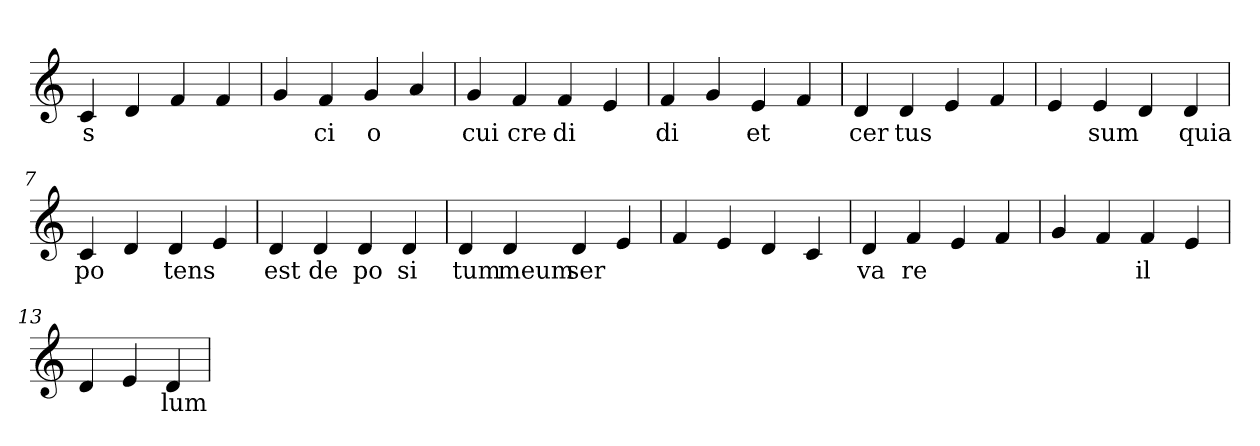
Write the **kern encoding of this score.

**kern	**text
*part1	*part1
*staff1	*staff1
*clefG2	*
=1	=1
4c	s
4d	.
4f	.
4f	.
=2	=2
4g	.
4f	ci
4g	o
4a	.
=3	=3
4g	cui
4f	cre
4f	di
4e	.
=4	=4
4f	di
4g	.
4e	et
4f	.
=5	=5
4d	cer
4d	tus
4e	.
4f	.
=6	=6
4e	.
4e	sum
4d	.
4d	quia
=7	=7
4c	po
4d	.
4d	tens
4e	.
=8	=8
4d	est
4d	de
4d	po
4d	si
=9	=9
4d	tum
4d	meum
4d	ser
4e	.
=10	=10
4f	.
4e	.
4d	.
4c	.
=11	=11
4d	va
4f	re
4e	.
4f	.
=12	=12
4g	.
4f	.
4f	il
4e	.
=13	=13
4d	.
4e	.
4d	lum
=	=
*-	*-
